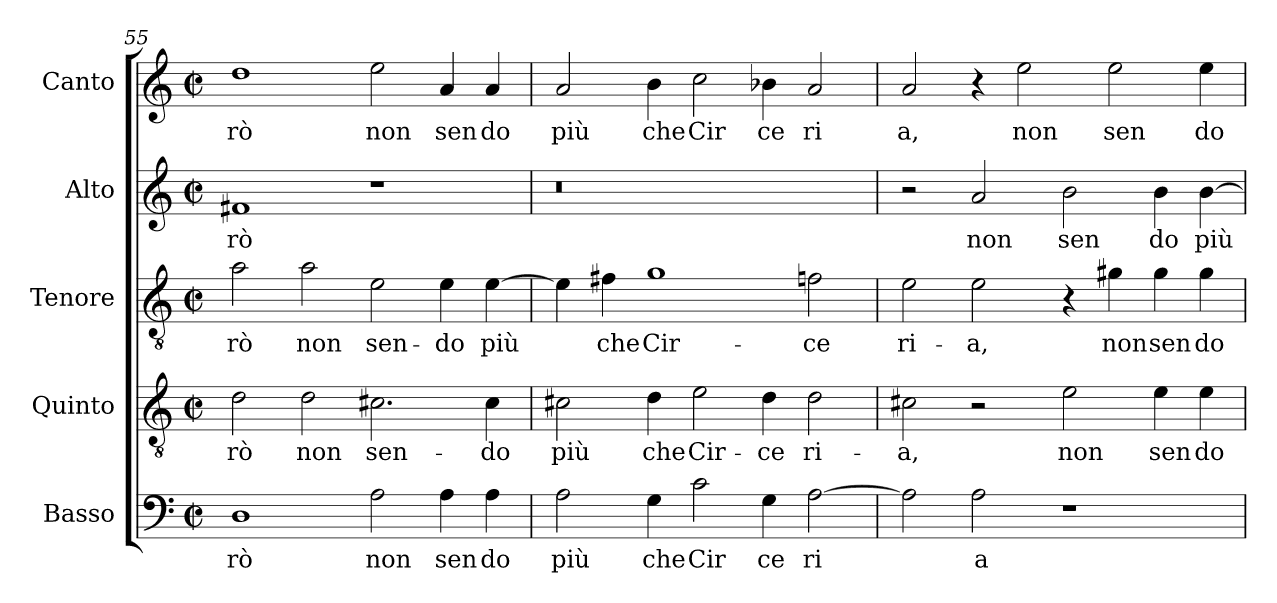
**kern	**text	**kern	**text	**kern	**text	**kern	**text	**kern	**text
*part5	*part5	*part4	*part4	*part3	*part3	*part2	*part2	*part1	*part1
*staff5	*staff5	*staff4	*staff4	*staff3	*staff3	*staff2	*staff2	*staff1	*staff1
*I"Basso	*	*I"Quinto	*	*I"Tenore	*	*I"Alto	*	*I"Canto	*
!!LO:PB:g=z
*clefF4	*	*clefGv2	*	*clefGv2	*	*clefG2	*	*clefG2	*
*M2/2	*	*M2/2	*	*M2/2	*	*M2/2	*	*M2/2	*
*met(c|)	*	*met(c|)	*	*met(c|)	*	*met(c|)	*	*met(c|)	*
=55	=55	=55	=55	=55	=55	=55	=55	=55	=55
!	!LO:LY:b:cj	!	!LO:LY:b:cj	!	!LO:LY:b:cj	!	!LO:LY:b:cj	!	!LO:LY:b:cj
1D	rò	2d\	rò	2a\	rò	1f#X	-rò	1dd	rò
!	!	!	!LO:LY:b:cj	!	!LO:LY:b:cj	!	!	!	!
.	.	2d\	non	2a\	non	.	.	.	.
!	!LO:LY:b:cj	!	!LO:LY:b:cj	!	!LO:LY:b:cj	!	!	!	!LO:LY:b:cj
2A\	non	2.c#X\	sen-	2e\	sen-	1r	.	2ee\	non
!	!LO:LY:b:cj	!	!	!	!LO:LY:b:cj	!	!	!	!LO:LY:b:cj
4A\	sen	.	.	4e\	-do	.	.	4a/	sen
!	!LO:LY:b:cj	!	!LO:LY:b:cj	!	!LO:LY:b	!	!	!	!LO:LY:b:cj
4A\	do	4c#\	-do	[>4e\	più	.	.	4a/	do
=56	=56	=56	=56	=56	=56	=56	=56	=56	=56
!	!LO:LY:b:cj	!	!LO:LY:b:cj	!	!	!	!	!	!LO:LY:b:cj
2A\	più	2c#X\	più	4e\]	.	0r	.	2a/	più
!	!	!	!	!	!LO:LY:b:cj	!	!	!	!
.	.	.	.	4f#X\	che	.	.	.	.
!	!LO:LY:b:cj	!	!LO:LY:b:cj	!	!LO:LY:b:cj	!	!	!	!LO:LY:b:cj
4G\	che	4d\	che	1g	Cir-	.	.	4b\	che
!	!LO:LY:b:cj	!	!LO:LY:b:cj	!	!	!	!	!	!LO:LY:b:cj
2c\	Cir	2e\	Cir-	.	.	.	.	2cc\	Cir
!	!LO:LY:b:cj	!	!LO:LY:b:cj	!	!	!	!	!	!LO:LY:b:cj
4G\	ce	4d\	-ce	.	.	.	.	4b-X\	ce
!	!LO:LY:b:cj	!	!LO:LY:b:cj	!	!LO:LY:b:cj	!	!	!	!LO:LY:b:cj
[>2A\	ri	2d\	ri-	2fn\	-ce	.	.	2a/	ri
=57	=57	=57	=57	=57	=57	=57	=57	=57	=57
!	!	!	!LO:LY:b:cj	!	!LO:LY:b:cj	!	!	!	!LO:LY:b:cj
2A\]	.	2c#X\	-a,	2e\	ri-	2r	.	2a/	a,
!	!LO:LY:b:cj	!	!	!	!LO:LY:b:cj	!	!LO:LY:b:cj	!	!
2A\	a	2r	.	2e\	-a,	2a/	non	4r	.
!	!	!	!	!	!	!	!	!	!LO:LY:b:cj
.	.	.	.	.	.	.	.	2ee\	non
!	!	!	!LO:LY:b:cj	!	!	!	!LO:LY:b:cj	!	!
1r	.	2e\	non	4r	.	2b\	sen	.	.
!	!	!	!	!	!LO:LY:b:cj	!	!	!	!LO:LY:b:cj
.	.	.	.	4g#X\	non	.	.	2ee\	sen
!	!	!	!LO:LY:b:cj	!	!LO:LY:b:cj	!	!LO:LY:b:cj	!	!
.	.	4e\	sen	4g#\	sen	4b\	do	.	.
!	!	!	!LO:LY:b:cj	!	!LO:LY:b:cj	!	!LO:LY:b	!	!LO:LY:b:cj
.	.	4e\	do	4g#\	do	[>4b\	più	4ee\	do
=	=	=	=	=	=	=	=	=	=
*-	*-	*-	*-	*-	*-	*-	*-	*-	*-
